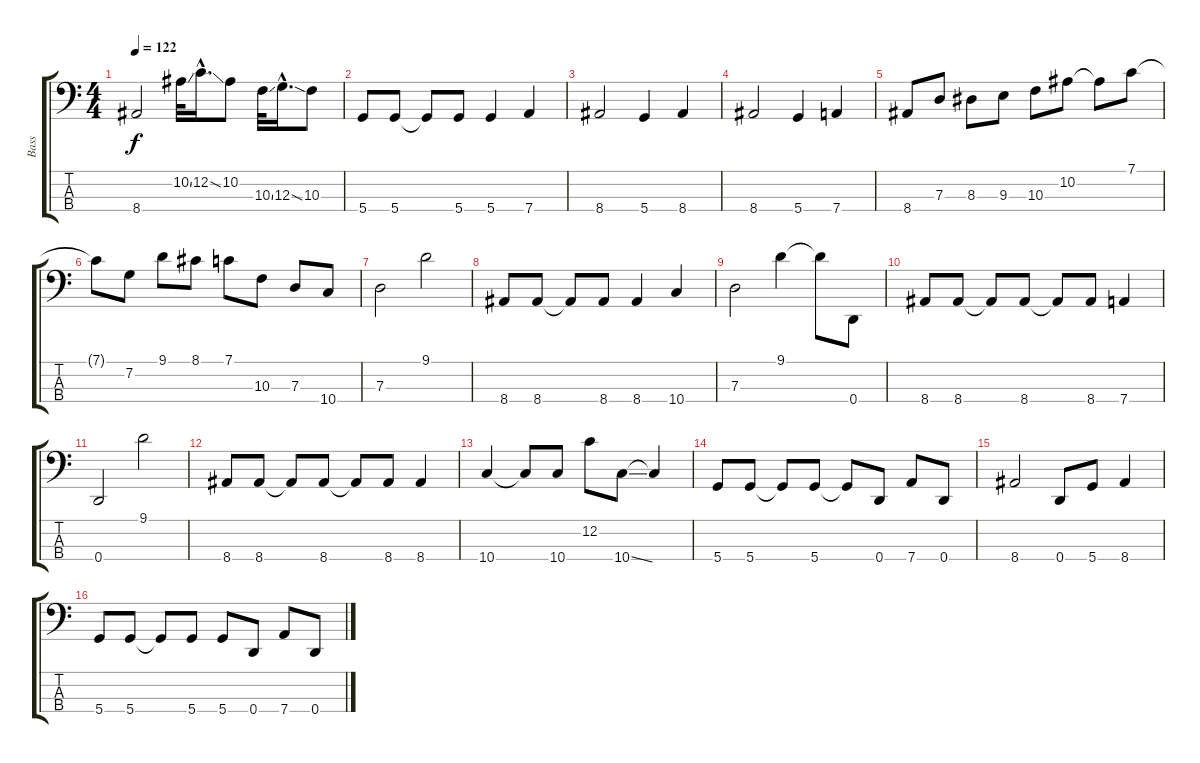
\track ("Bass" "Bass") {instrument electricbassfinger}
\staff {score tabs}
\tuning (F2 C2 G1 D1) {hide}
\ts (4 4)
\tempo 122
\clef f4
\ks c
8.4.2{dy f} 10.2{ss}.32 12.2{ss hac}.16{d} 10.2.8 10.3{ss}.32 12.3{ss hac}.16{d} 10.3.8 |
5.4.8 5.4.8 5.4{t}.8 5.4.8 5.4.4 7.4.4 |
8.4.2 5.4.4 8.4.4 |
8.4.2 5.4.4 7.4.4 |
8.4.8 7.3.8 8.3.8 9.3.8 10.3.8 10.2.8 10.2{t}.8 7.1.8 |
7.1{t}.8 7.2.8 9.1.8 8.1.8 7.1.8 10.3.8 7.3.8 10.4.8 |
7.3.2 9.1.2 |
8.4.8 8.4.8 8.4{t}.8 8.4.8 8.4.4 10.4.4 |
7.3.2 9.1.4 9.1{t}.8 0.4.8 |
8.4.8 8.4.8 8.4{t}.8 8.4.8 8.4{t}.8 8.4.8 7.4.4 |
0.4.2 9.1.2 |
8.4.8 8.4.8 8.4{t}.8 8.4.8 8.4{t}.8 8.4.8 8.4.4 |
10.4.4 10.4{t}.8 10.4.8 12.2.8 10.4{ss}.8 10.4{t}.4 |
5.4.8 5.4.8 5.4{t}.8 5.4.8 5.4{t}.8 0.4.8 7.4.8 0.4.8 |
8.4.2 0.4.8 5.4.8 8.4.4 |
5.4.8 5.4.8 5.4{t}.8 5.4.8 5.4.8 0.4.8 7.4.8 0.4.8
